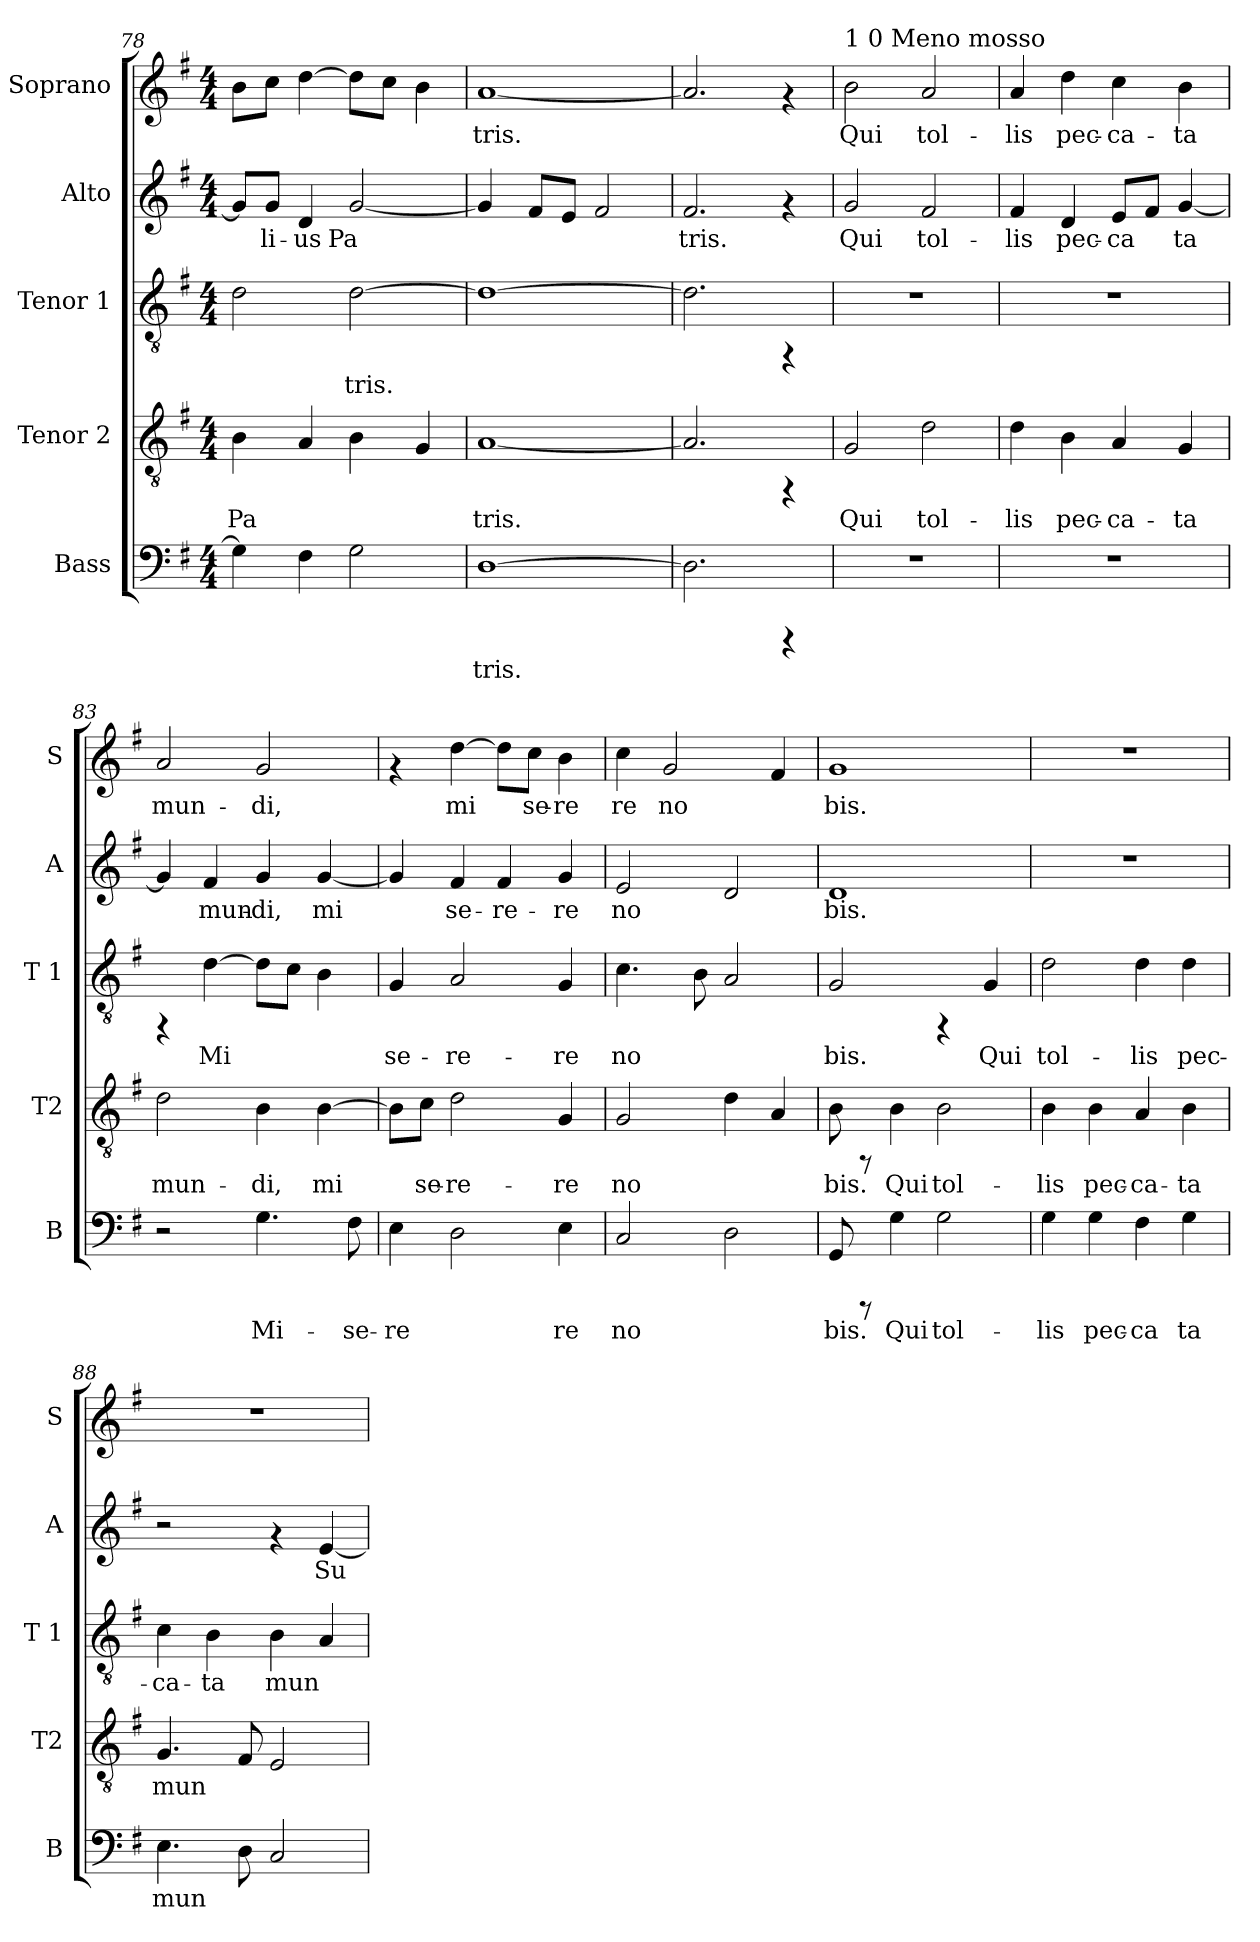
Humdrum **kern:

**kern	**text	**kern	**text	**kern	**text	**kern	**text	**kern	**text
*part5	*part5	*part4	*part4	*part3	*part3	*part2	*part2	*part1	*part1
*staff5	*staff5	*staff4	*staff4	*staff3	*staff3	*staff2	*staff2	*staff1	*staff1
*I"Bass	*	*I"Tenor 2	*	*I"Tenor 1	*	*I"Alto	*	*I"Soprano	*
*I'B	*	*I'T2	*	*I'T 1	*	*I'A	*	*I'S	*
*clefF4	*	*clefGv2	*	*clefGv2	*	*clefG2	*	*clefG2	*
*k[f#]	*	*k[f#]	*	*k[f#]	*	*k[f#]	*	*k[f#]	*
*G:	*	*G:	*	*G:	*	*G:	*	*G:	*
*M4/4	*	*M4/4	*	*M4/4	*	*M4/4	*	*M4/4	*
=78	=78	=78	=78	=78	=78	=78	=78	=78	=78
!	!LO:LY:b:cj	!	!LO:LY:b:cj	!	!LO:LY:b:cj	!	!LO:LY:b:cj	!	!LO:LY:b:cj
4G\]	--	4B\	Pa-	2d\	--	8g/L]	--	8b\L	--
!	!	!	!	!	!	!	!LO:LY:b:cj	!	!LO:LY:b:cj
.	.	.	.	.	.	8g/J	-li-	8cc\J	--
!	!LO:LY:b:cj	!	!LO:LY:b:cj	!	!	!	!LO:LY:b:cj	!	!LO:LY:b:cj
4F#\	--	4A/	--	.	.	4d/	-us	[>4dd\	--
!	!LO:LY:b:cj	!	!LO:LY:b:cj	!	!LO:LY:b:cj	!	!LO:LY:b:cj	!	!LO:LY:b:cj
2G\	--	4B\	--	[>2d\	-tris.	[<2g/	Pa-	8dd\L]	--
!	!	!	!	!	!	!	!	!	!LO:LY:b:cj
.	.	.	.	.	.	.	.	8cc\J	--
!	!	!	!LO:LY:b:cj	!	!	!	!	!	!LO:LY:b:cj
.	.	4G/	--	.	.	.	.	4b\	--
=79	=79	=79	=79	=79	=79	=79	=79	=79	=79
!	!LO:LY:b:cj	!	!LO:LY:b:cj	!	!LO:LY:b:cj	!	!LO:LY:b:cj	!	!LO:LY:b:cj
[>1D	-tris.	[<1A	-tris.	1d_>	.	4g/]	--	[<1a	-tris.
!	!	!	!	!	!	!	!LO:LY:b:cj	!	!
.	.	.	.	.	.	8f#/L	--	.	.
!	!	!	!	!	!	!	!LO:LY:b:cj	!	!
.	.	.	.	.	.	8e/J	--	.	.
!	!	!	!	!	!	!	!LO:LY:b:cj	!	!
.	.	.	.	.	.	2f#/	--	.	.
=80	=80	=80	=80	=80	=80	=80	=80	=80	=80
!	!LO:LY:b:cj	!	!LO:LY:b:cj	!	!LO:LY:b:cj	!	!LO:LY:b:cj	!	!LO:LY:b:cj
2.D\]	.	2.A/]	.	2.d\]	.	2.f#/	-tris.	2.a/]	.
4rCCC	.	4rFF	.	4rFF	.	4rf	.	4rf	.
!!LO:PB:g=z
=81	=81	=81	=81	=81	=81	=81	=81	=81	=81
*	*	*	*	*	*	*	*	*MM90	*
!	!	!	!	!	!	!	!	!LO:TX:a:t=1 0 Meno mosso	!
!	!	!	!LO:LY:b:cj	!	!	!	!LO:LY:b:cj	!	!LO:LY:b:cj
1r	.	2G/	Qui	1r	.	2g/	Qui	2b\	Qui
!	!	!	!LO:LY:b:cj	!	!	!	!LO:LY:b:cj	!	!LO:LY:b:cj
.	.	2d\	tol-	.	.	2f#/	tol-	2a/	tol-
=82	=82	=82	=82	=82	=82	=82	=82	=82	=82
!	!	!	!LO:LY:b:cj	!	!	!	!LO:LY:b:cj	!	!LO:LY:b:cj
1r	.	4d\	-lis	1r	.	4f#/	-lis	4a/	-lis
!	!	!	!LO:LY:b:cj	!	!	!	!LO:LY:b:cj	!	!LO:LY:b:cj
.	.	4B\	pec-	.	.	4d/	pec-	4dd\	pec-
!	!	!	!LO:LY:b:cj	!	!	!	!LO:LY:b:cj	!	!LO:LY:b:cj
.	.	4A/	-ca-	.	.	8e/L	-ca-	4cc\	-ca-
!	!	!	!	!	!	!	!LO:LY:b:cj	!	!
.	.	.	.	.	.	8f#/J	--	.	.
!	!	!	!LO:LY:b:cj	!	!	!	!LO:LY:b:cj	!	!LO:LY:b:cj
.	.	4G/	-ta	.	.	[<4g/	-ta	4b\	-ta
=83	=83	=83	=83	=83	=83	=83	=83	=83	=83
!	!	!	!LO:LY:b:cj	!	!	!	!LO:LY:b:cj	!	!LO:LY:b:cj
2r	.	2d\	mun-	4rFF	.	4g/]	.	2a/	mun-
!	!	!	!	!	!LO:LY:b:cj	!	!LO:LY:b:cj	!	!
.	.	.	.	[>4d\	Mi-	4f#/	mun-	.	.
!	!LO:LY:b:cj	!	!LO:LY:b:cj	!	!LO:LY:b:cj	!	!LO:LY:b:cj	!	!LO:LY:b:cj
4.G\	Mi-	4B\	-di,	8d\L]	--	4g/	-di,	2g/	-di,
!	!	!	!	!	!LO:LY:b:cj	!	!	!	!
.	.	.	.	8c\J	--	.	.	.	.
!	!	!	!LO:LY:b:cj	!	!LO:LY:b:cj	!	!LO:LY:b:cj	!	!
.	.	[>4B\	mi-	4B\	--	[<4g/	mi-	.	.
!	!LO:LY:b:cj	!	!	!	!	!	!	!	!
8F#\	-se-	.	.	.	.	.	.	.	.
=84	=84	=84	=84	=84	=84	=84	=84	=84	=84
!	!LO:LY:b:cj	!	!LO:LY:b:cj	!	!LO:LY:b:cj	!	!LO:LY:b:cj	!	!
4E\	-re-	8B\L]	--	4G/	-se-	4g/]	--	4rf	.
!	!	!	!LO:LY:b:cj	!	!	!	!	!	!
.	.	8c\J	-se-	.	.	.	.	.	.
!	!LO:LY:b:cj	!	!LO:LY:b:cj	!	!LO:LY:b:cj	!	!LO:LY:b:cj	!	!LO:LY:b:cj
2D\	--	2d\	-re-	2A/	-re-	4f#/	-se-	[>4dd\	mi-
!	!	!	!	!	!	!	!LO:LY:b:cj	!	!LO:LY:b:cj
.	.	.	.	.	.	4f#/	-re-	8dd\L]	--
!	!	!	!	!	!	!	!	!	!LO:LY:b:cj
.	.	.	.	.	.	.	.	8cc\J	-se-
!	!LO:LY:b:cj	!	!LO:LY:b:cj	!	!LO:LY:b:cj	!	!LO:LY:b:cj	!	!LO:LY:b:cj
4E\	-re	4G/	-re	4G/	-re	4g/	-re	4b\	-re
=85	=85	=85	=85	=85	=85	=85	=85	=85	=85
!	!LO:LY:b:cj	!	!LO:LY:b:cj	!	!LO:LY:b:cj	!	!LO:LY:b:cj	!	!LO:LY:b:cj
2C/	no-	2G/	no-	4.c\	no-	2e/	no-	4cc\	re
!	!	!	!	!	!	!	!	!	!LO:LY:b:cj
.	.	.	.	.	.	.	.	2g/	no-
!	!	!	!	!	!LO:LY:b:cj	!	!	!	!
.	.	.	.	8B\	--	.	.	.	.
!	!LO:LY:b:cj	!	!LO:LY:b:cj	!	!LO:LY:b:cj	!	!LO:LY:b:cj	!	!
2D\	--	4d\	--	2A/	--	2d/	--	.	.
!	!	!	!LO:LY:b:cj	!	!	!	!	!	!LO:LY:b:cj
.	.	4A/	--	.	.	.	.	4f#/	--
!!LO:LB:g=z
=86	=86	=86	=86	=86	=86	=86	=86	=86	=86
!	!LO:LY:b:cj	!	!LO:LY:b:cj	!	!LO:LY:b:cj	!	!LO:LY:b:cj	!	!LO:LY:b:cj
8GG/	-bis.	8B\	-bis.	2G/	-bis.	1d	-bis.	1g	-bis.
8rCCC	.	8rFF	.	.	.	.	.	.	.
!	!LO:LY:b:cj	!	!LO:LY:b:cj	!	!	!	!	!	!
4G\	Qui	4B\	Qui	.	.	.	.	.	.
!	!LO:LY:b:cj	!	!LO:LY:b:cj	!	!	!	!	!	!
2G\	tol-	2B\	tol-	4rFF	.	.	.	.	.
!	!	!	!	!	!LO:LY:b:cj	!	!	!	!
.	.	.	.	4G/	Qui	.	.	.	.
=87	=87	=87	=87	=87	=87	=87	=87	=87	=87
!	!LO:LY:b:cj	!	!LO:LY:b:cj	!	!LO:LY:b:cj	!	!	!	!
4G\	-lis	4B\	-lis	2d\	tol-	1r	.	1r	.
!	!LO:LY:b:cj	!	!LO:LY:b:cj	!	!	!	!	!	!
4G\	pec-	4B\	pec-	.	.	.	.	.	.
!	!LO:LY:b:cj	!	!LO:LY:b:cj	!	!LO:LY:b:cj	!	!	!	!
4F#\	-ca	4A/	-ca-	4d\	-lis	.	.	.	.
!	!LO:LY:b:cj	!	!LO:LY:b:cj	!	!LO:LY:b:cj	!	!	!	!
4G\	ta	4B\	-ta	4d\	pec-	.	.	.	.
=88	=88	=88	=88	=88	=88	=88	=88	=88	=88
!	!LO:LY:b:cj	!	!LO:LY:b:cj	!	!LO:LY:b:cj	!	!	!	!
4.E\	mun-	4.G/	mun-	4c\	-ca-	2r	.	1r	.
!	!	!	!	!	!LO:LY:b:cj	!	!	!	!
.	.	.	.	4B\	-ta	.	.	.	.
!	!LO:LY:b:cj	!	!LO:LY:b:cj	!	!	!	!	!	!
8D\	--	8F#/	--	.	.	.	.	.	.
!	!LO:LY:b:cj	!	!LO:LY:b:cj	!	!LO:LY:b:cj	!	!	!	!
2C/	--	2E/	--	4B\	mun-	4rf	.	.	.
!	!	!	!	!	!LO:LY:b:cj	!	!LO:LY:b:cj	!	!
.	.	.	.	4A/	--	[<4e/	Su-	.	.
=	=	=	=	=	=	=	=	=	=
*-	*-	*-	*-	*-	*-	*-	*-	*-	*-
